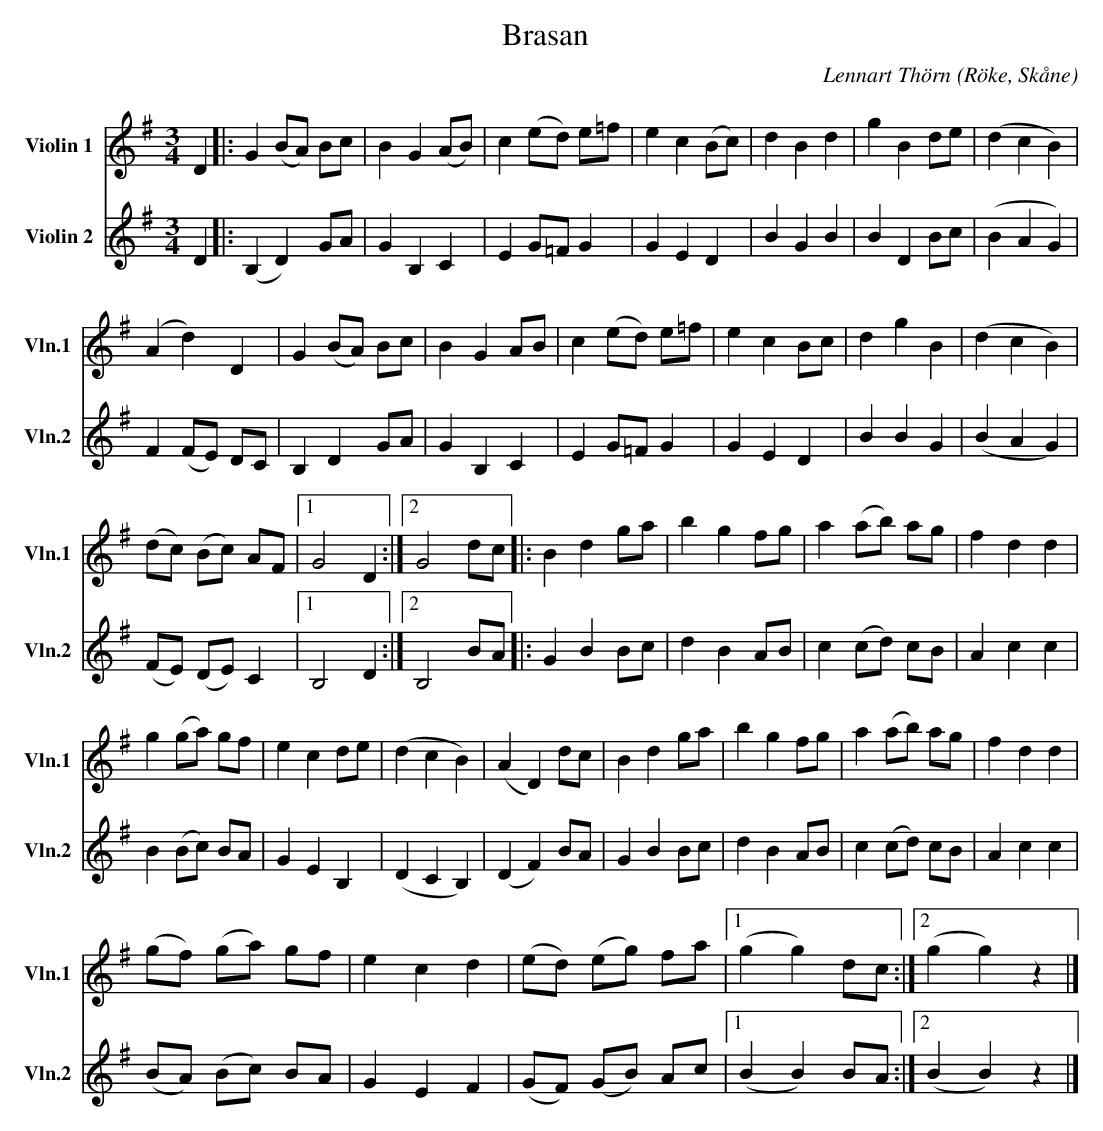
X:1
T:Brasan
C:Lennart Thörn
O:Röke, Skåne
%%score 1 2
L:1/4
M:3/4
K:G
V:1 treble nm="Violin 1" snm="Vln.1"
V:2 treble nm="Violin 2" snm="Vln.2"
V:1
D |: G (B/A/) B/c/ | B G (A/B/) | c (e/d/) e/=f/ | e c (B/c/) | d B d | g B d/e/ | (d c B) |
(A d) D | G (B/A/) B/c/ | B G A/B/ | c (e/d/) e/=f/ | e c B/c/ | d g B | (d c B) |
(d/c/) (B/c/) A/F/ |1 G2 D :|2 G2 d/c/ |: B d g/a/ | b g f/g/ | a (a/b/) a/g/ | f d d |
g (g/a/) g/f/ | e c d/e/ | (d c B) | (A D) d/c/ | B d g/a/ | b g f/g/ | a (a/b/) a/g/ | f d d |
(g/f/) (g/a/) g/f/ | e c d | (e/d/) (e/g/) f/a/ |1 (g g) d/c/ :|2 (g g) z |]
V:2
D |: (B, D) G/A/ | G B, C | E G/=F/ G | G E D | B G B | B D B/c/ | (B A G) | F (F/E/) D/C/ |
B, D G/A/ | G B, C | E G/=F/ G | G E D | B B G | (B A G) | (F/E/) (D/E/) C |1 B,2 D :|2
B,2 B/A/ |: G B B/c/ | d B A/B/ | c (c/d/) c/B/ | A c c | B (B/c/) B/A/ | G E B, | (D C B,) |
(D F) B/A/ | G B B/c/ | d B A/B/ | c (c/d/) c/B/ | A c c | (B/A/) (B/c/) B/A/ | G E F |
(G/F/) (G/B/) A/c/ |1 (B B) B/A/ :|2 (B B) z |]
